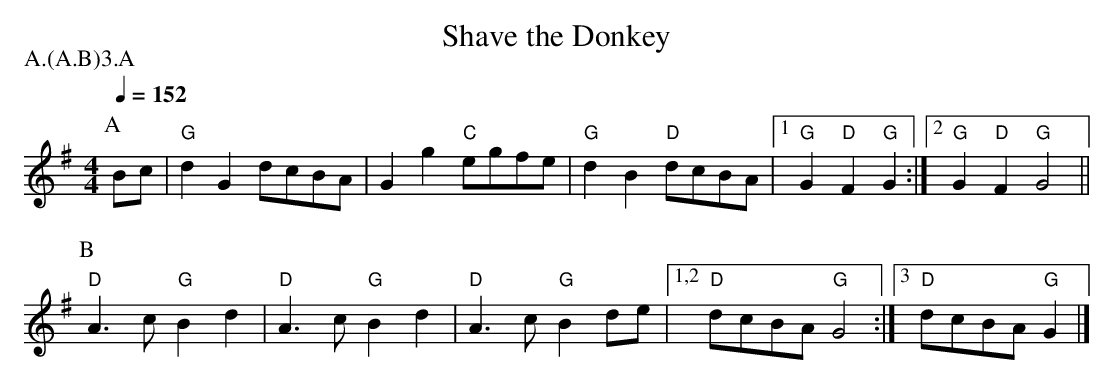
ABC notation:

X:1
T: Shave the Donkey
P: A.(A.B)3.A
Q: 1/4=152
M: 4/4
L: 1/4
K: G
P: A
B/c/ |\
"G" d G d/c/B/A/ | G g "C"e/g/f/e/ | "G" d B "D" d/c/B/A/ |\
[1 "G"  G "D" F "G" G :| [2 "G" G "D" F "G" G2 ||
P: B
"D" A>c "G" B d | "D" A>c "G" B d | "D" A>c "G" B d/e/ |\
[1,2 "D" d/c/B/A/ "G" G2 :| [3 "D" d/c/B/A/ "G" G |]
